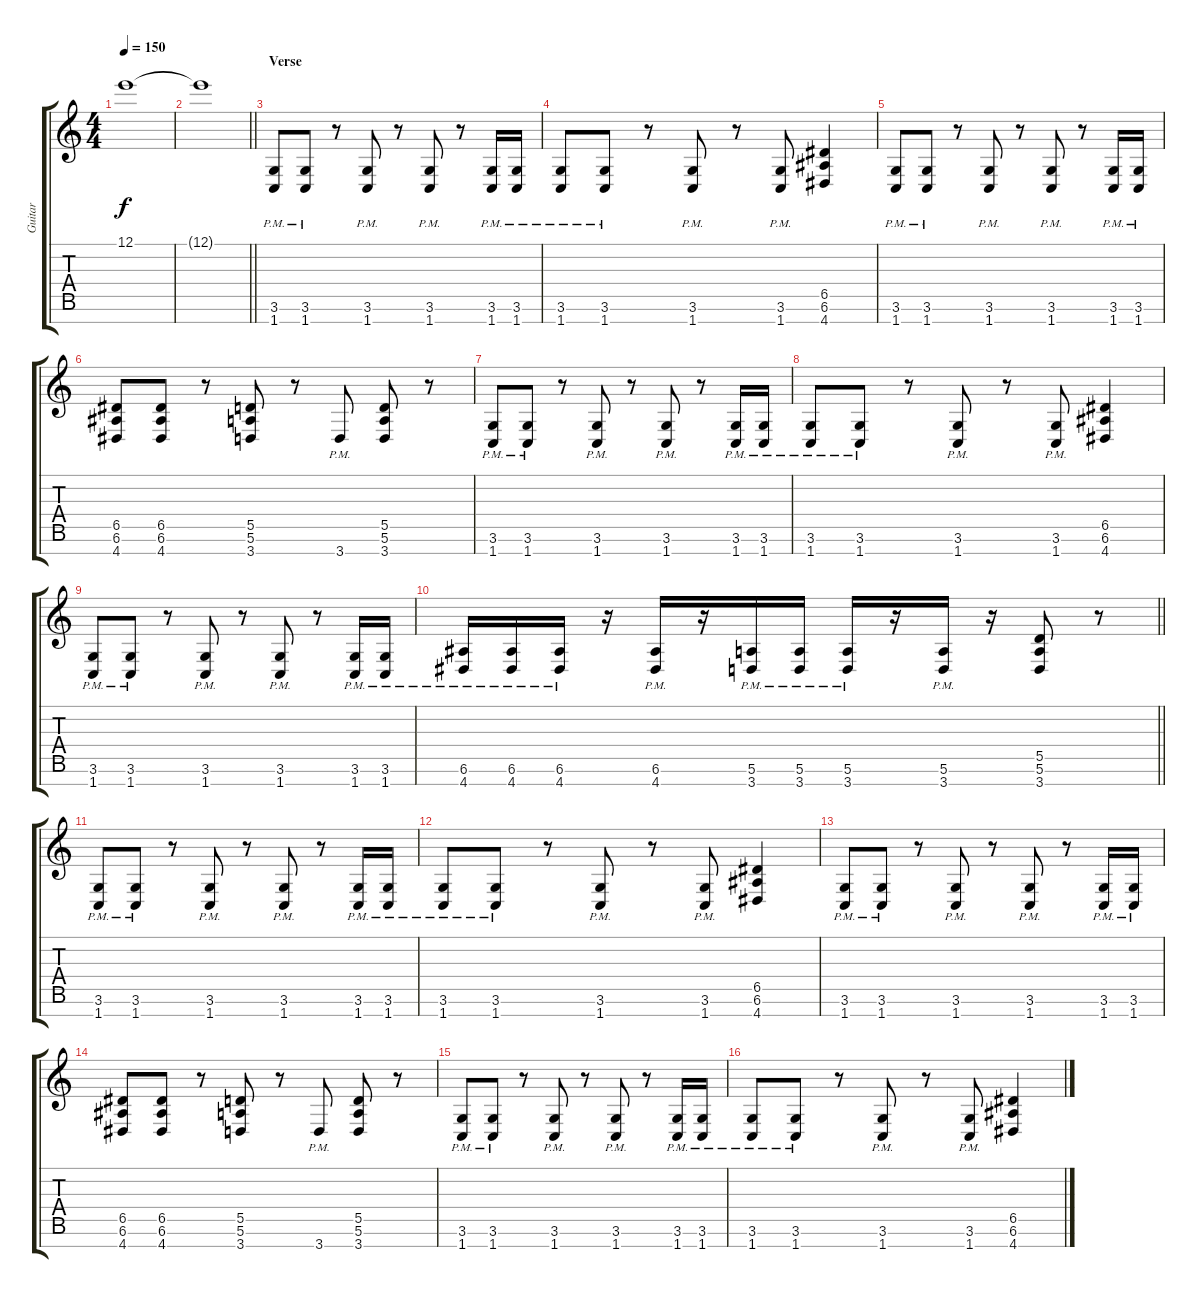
\track ("Guitar" "Guitar") {instrument distortionguitar}
\staff {score tabs}
\tuning (E4 B3 G3 D3 A2 E2 B1) {hide}
\ts (4 4)
\tempo 150
\clef g2
\ks c
12.1{t}.1{dy f} |
\barLineRight lightlight
12.1{t}.1 |
\section ("" "Verse")
(3.6{pm} 1.7{pm}).8{volume 13} (3.6{pm} 1.7{pm}).8 r.8 (3.6{pm} 1.7{pm}).8 r.8 (3.6{pm} 1.7{pm}).8 r.8 (3.6{pm} 1.7{pm}).16 (3.6{pm} 1.7{pm}).16 |
(3.6{pm} 1.7{pm}).8 (3.6{pm} 1.7{pm}).8 r.8 (3.6{pm} 1.7{pm}).8 r.8 (3.6{pm} 1.7{pm}).8 (6.5 6.6 4.7).4 |
(3.6{pm} 1.7{pm}).8 (3.6{pm} 1.7{pm}).8 r.8 (3.6{pm} 1.7{pm}).8 r.8 (3.6{pm} 1.7{pm}).8 r.8 (3.6{pm} 1.7{pm}).16 (3.6{pm} 1.7{pm}).16 |
(6.5 6.6 4.7).8 (6.5 6.6 4.7).8 r.8 (5.5 5.6 3.7).8 r.8 3.7{pm}.8 (5.5 5.6 3.7).8 r.8 |
(3.6{pm} 1.7{pm}).8 (3.6{pm} 1.7{pm}).8 r.8 (3.6{pm} 1.7{pm}).8 r.8 (3.6{pm} 1.7{pm}).8 r.8 (3.6{pm} 1.7{pm}).16 (3.6{pm} 1.7{pm}).16 |
(3.6{pm} 1.7{pm}).8 (3.6{pm} 1.7{pm}).8 r.8 (3.6{pm} 1.7{pm}).8 r.8 (3.6{pm} 1.7{pm}).8 (6.5 6.6 4.7).4 |
(3.6{pm} 1.7{pm}).8 (3.6{pm} 1.7{pm}).8 r.8 (3.6{pm} 1.7{pm}).8 r.8 (3.6{pm} 1.7{pm}).8 r.8 (3.6{pm} 1.7{pm}).16 (3.6{pm} 1.7{pm}).16 |
\barLineRight lightlight
(6.6{pm} 4.7{pm}).16 (6.6{pm} 4.7{pm}).16 (6.6{pm} 4.7{pm}).16 r.16 (6.6{pm} 4.7{pm}).16 r.16 (5.6{pm} 3.7{pm}).16 (5.6{pm} 3.7{pm}).16 (5.6{pm} 3.7{pm}).16 r.16 (5.6{pm} 3.7{pm}).16 r.16 (5.5 5.6 3.7).8 r.8 |
(3.6{pm} 1.7{pm}).8 (3.6{pm} 1.7{pm}).8 r.8 (3.6{pm} 1.7{pm}).8 r.8 (3.6{pm} 1.7{pm}).8 r.8 (3.6{pm} 1.7{pm}).16 (3.6{pm} 1.7{pm}).16 |
(3.6{pm} 1.7{pm}).8 (3.6{pm} 1.7{pm}).8 r.8 (3.6{pm} 1.7{pm}).8 r.8 (3.6{pm} 1.7{pm}).8 (6.5 6.6 4.7).4 |
(3.6{pm} 1.7{pm}).8 (3.6{pm} 1.7{pm}).8 r.8 (3.6{pm} 1.7{pm}).8 r.8 (3.6{pm} 1.7{pm}).8 r.8 (3.6{pm} 1.7{pm}).16 (3.6{pm} 1.7{pm}).16 |
(6.5 6.6 4.7).8 (6.5 6.6 4.7).8 r.8 (5.5 5.6 3.7).8 r.8 3.7{pm}.8 (5.5 5.6 3.7).8 r.8 |
(3.6{pm} 1.7{pm}).8 (3.6{pm} 1.7{pm}).8 r.8 (3.6{pm} 1.7{pm}).8 r.8 (3.6{pm} 1.7{pm}).8 r.8 (3.6{pm} 1.7{pm}).16 (3.6{pm} 1.7{pm}).16 |
(3.6{pm} 1.7{pm}).8 (3.6{pm} 1.7{pm}).8 r.8 (3.6{pm} 1.7{pm}).8 r.8 (3.6{pm} 1.7{pm}).8 (6.5 6.6 4.7).4
